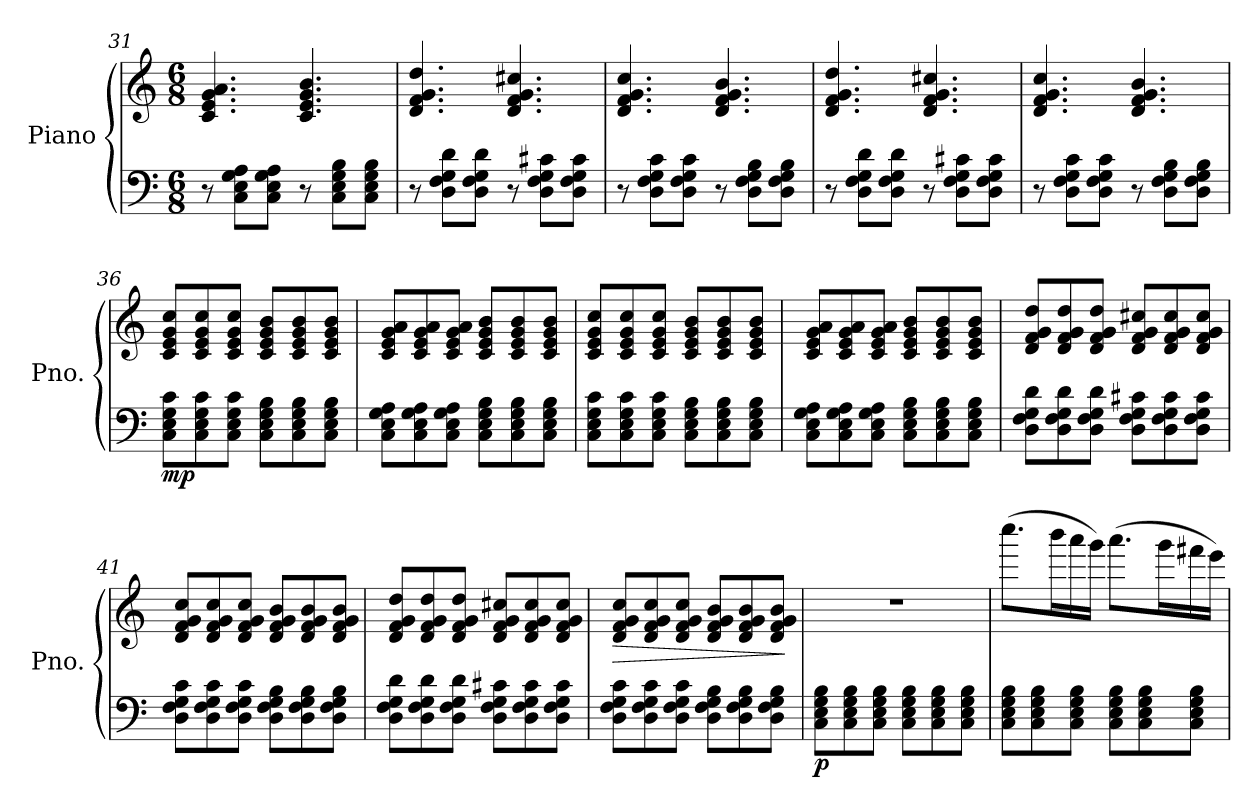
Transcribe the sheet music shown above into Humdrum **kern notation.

**kern	**kern	**dynam
*part1	*part1	*part1
*staff2	*staff1	*staff1/2
*I"Piano	*	*
*I'Pno.	*	*
*clefF4	*clefG2	*
*k[]	*k[]	*
*M6/8	*M6/8	*
=31	=31	=31
8r	4.c/ 4.e/ 4.g/ 4.a/	.
8C\ 8E\ 8G\ 8A\L	.	.
8C\ 8E\ 8G\ 8A\J	.	.
8r	4.c/ 4.e/ 4.g/ 4.b/	.
8C\ 8E\ 8G\ 8B\L	.	.
8C\ 8E\ 8G\ 8B\J	.	.
!!LO:LB:g=z
=32	=32	=32
8r	4.d/ 4.f/ 4.g/ 4.dd/	.
8D\ 8F\ 8G\ 8d\L	.	.
8D\ 8F\ 8G\ 8d\J	.	.
8r	4.d/ 4.f/ 4.g/ 4.cc#X/	.
8D\ 8F\ 8G\ 8c#X\L	.	.
8D\ 8F\ 8G\ 8c#\J	.	.
=33	=33	=33
8r	4.d/ 4.f/ 4.g/ 4.cc/	.
8D\ 8F\ 8G\ 8c\L	.	.
8D\ 8F\ 8G\ 8c\J	.	.
8r	4.d/ 4.f/ 4.g/ 4.b/	.
8D\ 8F\ 8G\ 8B\L	.	.
8D\ 8F\ 8G\ 8B\J	.	.
=34	=34	=34
8r	4.d/ 4.f/ 4.g/ 4.dd/	.
8D\ 8F\ 8G\ 8d\L	.	.
8D\ 8F\ 8G\ 8d\J	.	.
8r	4.d/ 4.f/ 4.g/ 4.cc#X/	.
8D\ 8F\ 8G\ 8c#X\L	.	.
8D\ 8F\ 8G\ 8c#\J	.	.
=35	=35	=35
8r	4.d/ 4.f/ 4.g/ 4.cc/	.
8D\ 8F\ 8G\ 8c\L	.	.
8D\ 8F\ 8G\ 8c\J	.	.
8r	4.d/ 4.f/ 4.g/ 4.b/	.
8D\ 8F\ 8G\ 8B\L	.	.
8D\ 8F\ 8G\ 8B\J	.	.
=36	=36	=36
!	!	!LO:DY:b=2
8C\ 8E\ 8G\ 8c\L	8c/ 8e/ 8g/ 8cc/L	mp
8C\ 8E\ 8G\ 8c\	8c/ 8e/ 8g/ 8cc/	.
8C\ 8E\ 8G\ 8c\J	8c/ 8e/ 8g/ 8cc/J	.
8C\ 8E\ 8G\ 8B\L	8c/ 8e/ 8g/ 8b/L	.
8C\ 8E\ 8G\ 8B\	8c/ 8e/ 8g/ 8b/	.
8C\ 8E\ 8G\ 8B\J	8c/ 8e/ 8g/ 8b/J	.
!!LO:LB:g=z
=37	=37	=37
8C\ 8E\ 8G\ 8A\L	8c/ 8e/ 8g/ 8a/L	.
8C\ 8E\ 8G\ 8A\	8c/ 8e/ 8g/ 8a/	.
8C\ 8E\ 8G\ 8A\J	8c/ 8e/ 8g/ 8a/J	.
8C\ 8E\ 8G\ 8B\L	8c/ 8e/ 8g/ 8b/L	.
8C\ 8E\ 8G\ 8B\	8c/ 8e/ 8g/ 8b/	.
8C\ 8E\ 8G\ 8B\J	8c/ 8e/ 8g/ 8b/J	.
=38	=38	=38
8C\ 8E\ 8G\ 8c\L	8c/ 8e/ 8g/ 8cc/L	.
8C\ 8E\ 8G\ 8c\	8c/ 8e/ 8g/ 8cc/	.
8C\ 8E\ 8G\ 8c\J	8c/ 8e/ 8g/ 8cc/J	.
8C\ 8E\ 8G\ 8B\L	8c/ 8e/ 8g/ 8b/L	.
8C\ 8E\ 8G\ 8B\	8c/ 8e/ 8g/ 8b/	.
8C\ 8E\ 8G\ 8B\J	8c/ 8e/ 8g/ 8b/J	.
=39	=39	=39
8C\ 8E\ 8G\ 8A\L	8c/ 8e/ 8g/ 8a/L	.
8C\ 8E\ 8G\ 8A\	8c/ 8e/ 8g/ 8a/	.
8C\ 8E\ 8G\ 8A\J	8c/ 8e/ 8g/ 8a/J	.
8C\ 8E\ 8G\ 8B\L	8c/ 8e/ 8g/ 8b/L	.
8C\ 8E\ 8G\ 8B\	8c/ 8e/ 8g/ 8b/	.
8C\ 8E\ 8G\ 8B\J	8c/ 8e/ 8g/ 8b/J	.
=40	=40	=40
8D\ 8F\ 8G\ 8d\L	8d/ 8f/ 8g/ 8dd/L	.
8D\ 8F\ 8G\ 8d\	8d/ 8f/ 8g/ 8dd/	.
8D\ 8F\ 8G\ 8d\J	8d/ 8f/ 8g/ 8dd/J	.
8D\ 8F\ 8G\ 8c#X\L	8d/ 8f/ 8g/ 8cc#X/L	.
8D\ 8F\ 8G\ 8c#\	8d/ 8f/ 8g/ 8cc#/	.
8D\ 8F\ 8G\ 8c#\J	8d/ 8f/ 8g/ 8cc#/J	.
=41	=41	=41
8D\ 8F\ 8G\ 8c\L	8d/ 8f/ 8g/ 8cc/L	.
8D\ 8F\ 8G\ 8c\	8d/ 8f/ 8g/ 8cc/	.
8D\ 8F\ 8G\ 8c\J	8d/ 8f/ 8g/ 8cc/J	.
8D\ 8F\ 8G\ 8B\L	8d/ 8f/ 8g/ 8b/L	.
8D\ 8F\ 8G\ 8B\	8d/ 8f/ 8g/ 8b/	.
8D\ 8F\ 8G\ 8B\J	8d/ 8f/ 8g/ 8b/J	.
!!LO:PB:g=z
=42	=42	=42
8D\ 8F\ 8G\ 8d\L	8d/ 8f/ 8g/ 8dd/L	.
8D\ 8F\ 8G\ 8d\	8d/ 8f/ 8g/ 8dd/	.
8D\ 8F\ 8G\ 8d\J	8d/ 8f/ 8g/ 8dd/J	.
8D\ 8F\ 8G\ 8c#X\L	8d/ 8f/ 8g/ 8cc#X/L	.
8D\ 8F\ 8G\ 8c#\	8d/ 8f/ 8g/ 8cc#/	.
8D\ 8F\ 8G\ 8c#\J	8d/ 8f/ 8g/ 8cc#/J	.
=43	=43	=43
!	!	!LO:HP:b
8D\ 8F\ 8G\ 8c\L	8d/ 8f/ 8g/ 8cc/L	>
8D\ 8F\ 8G\ 8c\	8d/ 8f/ 8g/ 8cc/	.
8D\ 8F\ 8G\ 8c\J	8d/ 8f/ 8g/ 8cc/J	.
8D\ 8F\ 8G\ 8B\L	8d/ 8f/ 8g/ 8b/L	.
8D\ 8F\ 8G\ 8B\	8d/ 8f/ 8g/ 8b/	.
8D\ 8F\ 8G\ 8B\J	8d/ 8f/ 8g/ 8b/J	.
.	.	]
=44	=44	=44
!	!	!LO:DY:b=2
8C\ 8E\ 8G\ 8B\L	2.r	p
8C\ 8E\ 8G\ 8B\	.	.
8C\ 8E\ 8G\ 8B\J	.	.
8C\ 8E\ 8G\ 8B\L	.	.
8C\ 8E\ 8G\ 8B\	.	.
8C\ 8E\ 8G\ 8B\J	.	.
=45	=45	=45
8C\ 8E\ 8G\ 8B\L	(>8.cccc\L	.
8C\ 8E\ 8G\ 8B\	.	.
.	16bbb\L	.
8C\ 8E\ 8G\ 8B\J	16aaa\	.
.	16ggg\JJ)	.
8C\ 8E\ 8G\ 8B\L	(>8.aaa\L	.
8C\ 8E\ 8G\ 8B\	.	.
.	16ggg\L	.
8C\ 8E\ 8G\ 8B\J	16fff#X\	.
.	16eee\JJ)	.
=	=	=
*-	*-	*-
